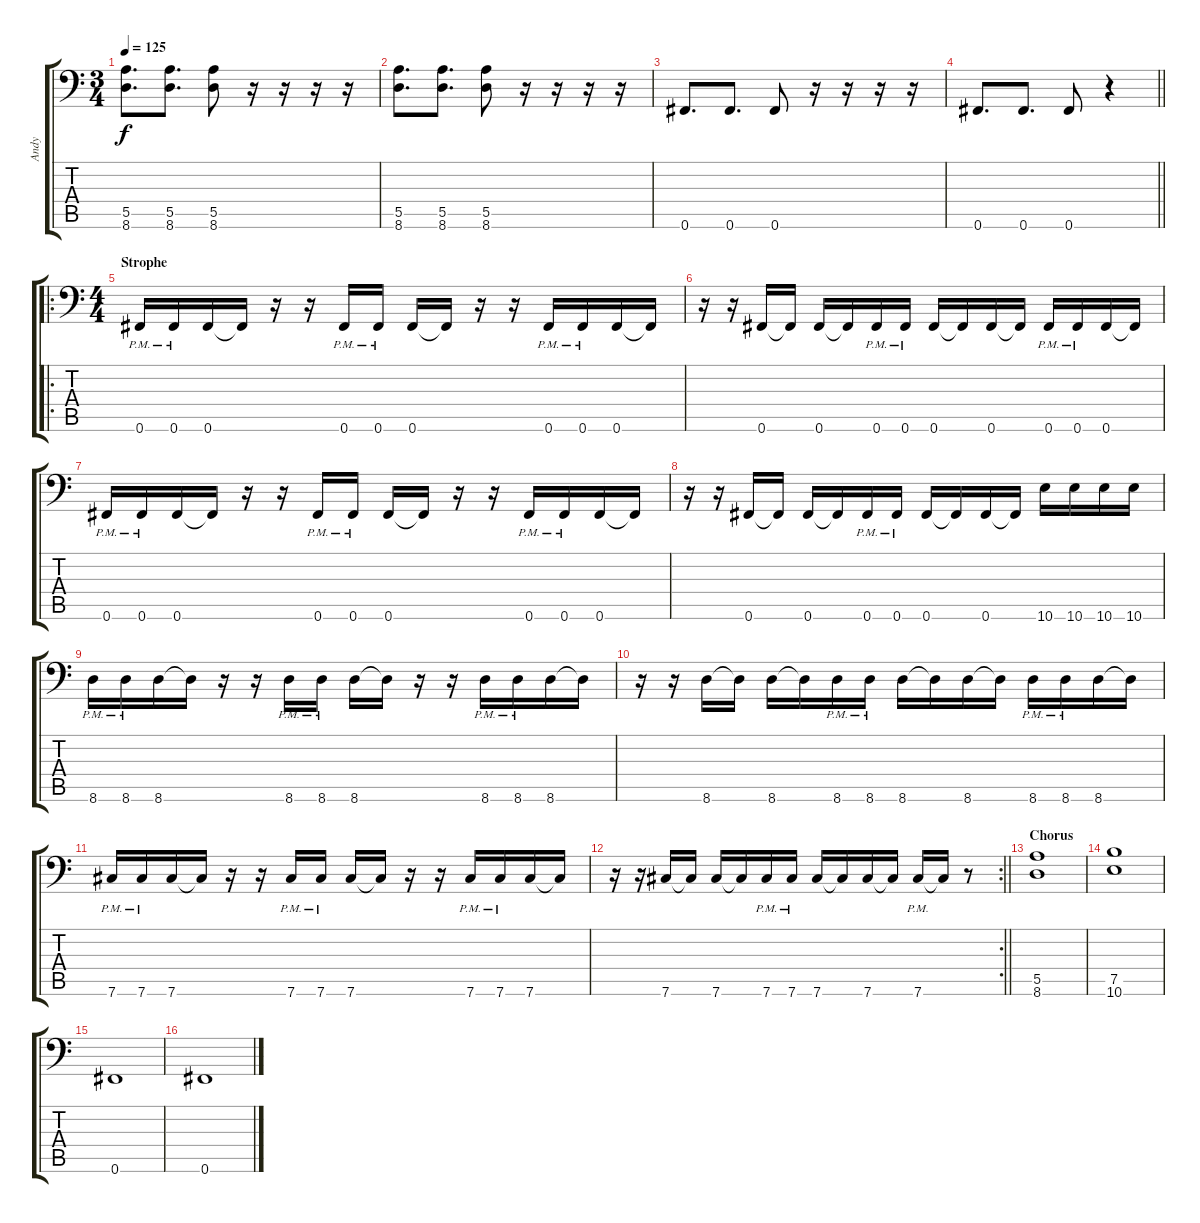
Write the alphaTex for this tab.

\track ("Andy" "Andy") {instrument overdrivenguitar}
\staff {score tabs}
\tuning (B3 Gb3 D3 A2 E2 Gb1) {hide}
\ts (3 4)
\tempo 125
\clef f4
\ks c
(5.5 8.6).8{d dy f} (5.5 8.6).8{d} (5.5 8.6).8 r.16 r.16 r.16 r.16 |
(5.5 8.6).8{d} (5.5 8.6).8{d} (5.5 8.6).8 r.16 r.16 r.16 r.16 |
0.6.8{d} 0.6.8{d} 0.6.8 r.16 r.16 r.16 r.16 |
\barLineRight lightlight
0.6.8{d} 0.6.8{d} 0.6.8 r.4 |
\ro
\ts (4 4)
\section ("" "Strophe")
0.6{pm}.16 0.6{pm}.16 0.6.16 0.6{t}.16 r.16 r.16 0.6{pm}.16 0.6{pm}.16 0.6.16 0.6{t}.16 r.16 r.16 0.6{pm}.16 0.6{pm}.16 0.6.16 0.6{t}.16 |
r.16 r.16 0.6.16 0.6{t}.16 0.6.16 0.6{t}.16 0.6{pm}.16 0.6{pm}.16 0.6.16 0.6{t}.16 0.6.16 0.6{t}.16 0.6{pm}.16 0.6{pm}.16 0.6.16 0.6{t}.16 |
0.6{pm}.16 0.6{pm}.16 0.6.16 0.6{t}.16 r.16 r.16 0.6{pm}.16 0.6{pm}.16 0.6.16 0.6{t}.16 r.16 r.16 0.6{pm}.16 0.6{pm}.16 0.6.16 0.6{t}.16 |
r.16 r.16 0.6.16 0.6{t}.16 0.6.16 0.6{t}.16 0.6{pm}.16 0.6{pm}.16 0.6.16 0.6{t}.16 0.6.16 0.6{t}.16 10.6.16 10.6.16 10.6.16 10.6.16 |
8.6{pm}.16 8.6{pm}.16 8.6.16 8.6{t}.16 r.16 r.16 8.6{pm}.16 8.6{pm}.16 8.6.16 8.6{t}.16 r.16 r.16 8.6{pm}.16 8.6{pm}.16 8.6.16 8.6{t}.16 |
r.16 r.16 8.6.16 8.6{t}.16 8.6.16 8.6{t}.16 8.6{pm}.16 8.6{pm}.16 8.6.16 8.6{t}.16 8.6.16 8.6{t}.16 8.6{pm}.16 8.6{pm}.16 8.6.16 8.6{t}.16 |
7.6{pm}.16 7.6{pm}.16 7.6.16 7.6{t}.16 r.16 r.16 7.6{pm}.16 7.6{pm}.16 7.6.16 7.6{t}.16 r.16 r.16 7.6{pm}.16 7.6{pm}.16 7.6.16 7.6{t}.16 |
\rc 2
\barLineRight lightlight
r.16 r.16 7.6.16 7.6{t}.16 7.6.16 7.6{t}.16 7.6{pm}.16 7.6{pm}.16 7.6.16 7.6{t}.16 7.6.16 7.6{t}.16 7.6{pm}.16 7.6{t}.16 r.8 |
\section ("" "Chorus")
(5.5 8.6).1 |
(7.5 10.6).1 |
0.6.1 |
0.6.1
